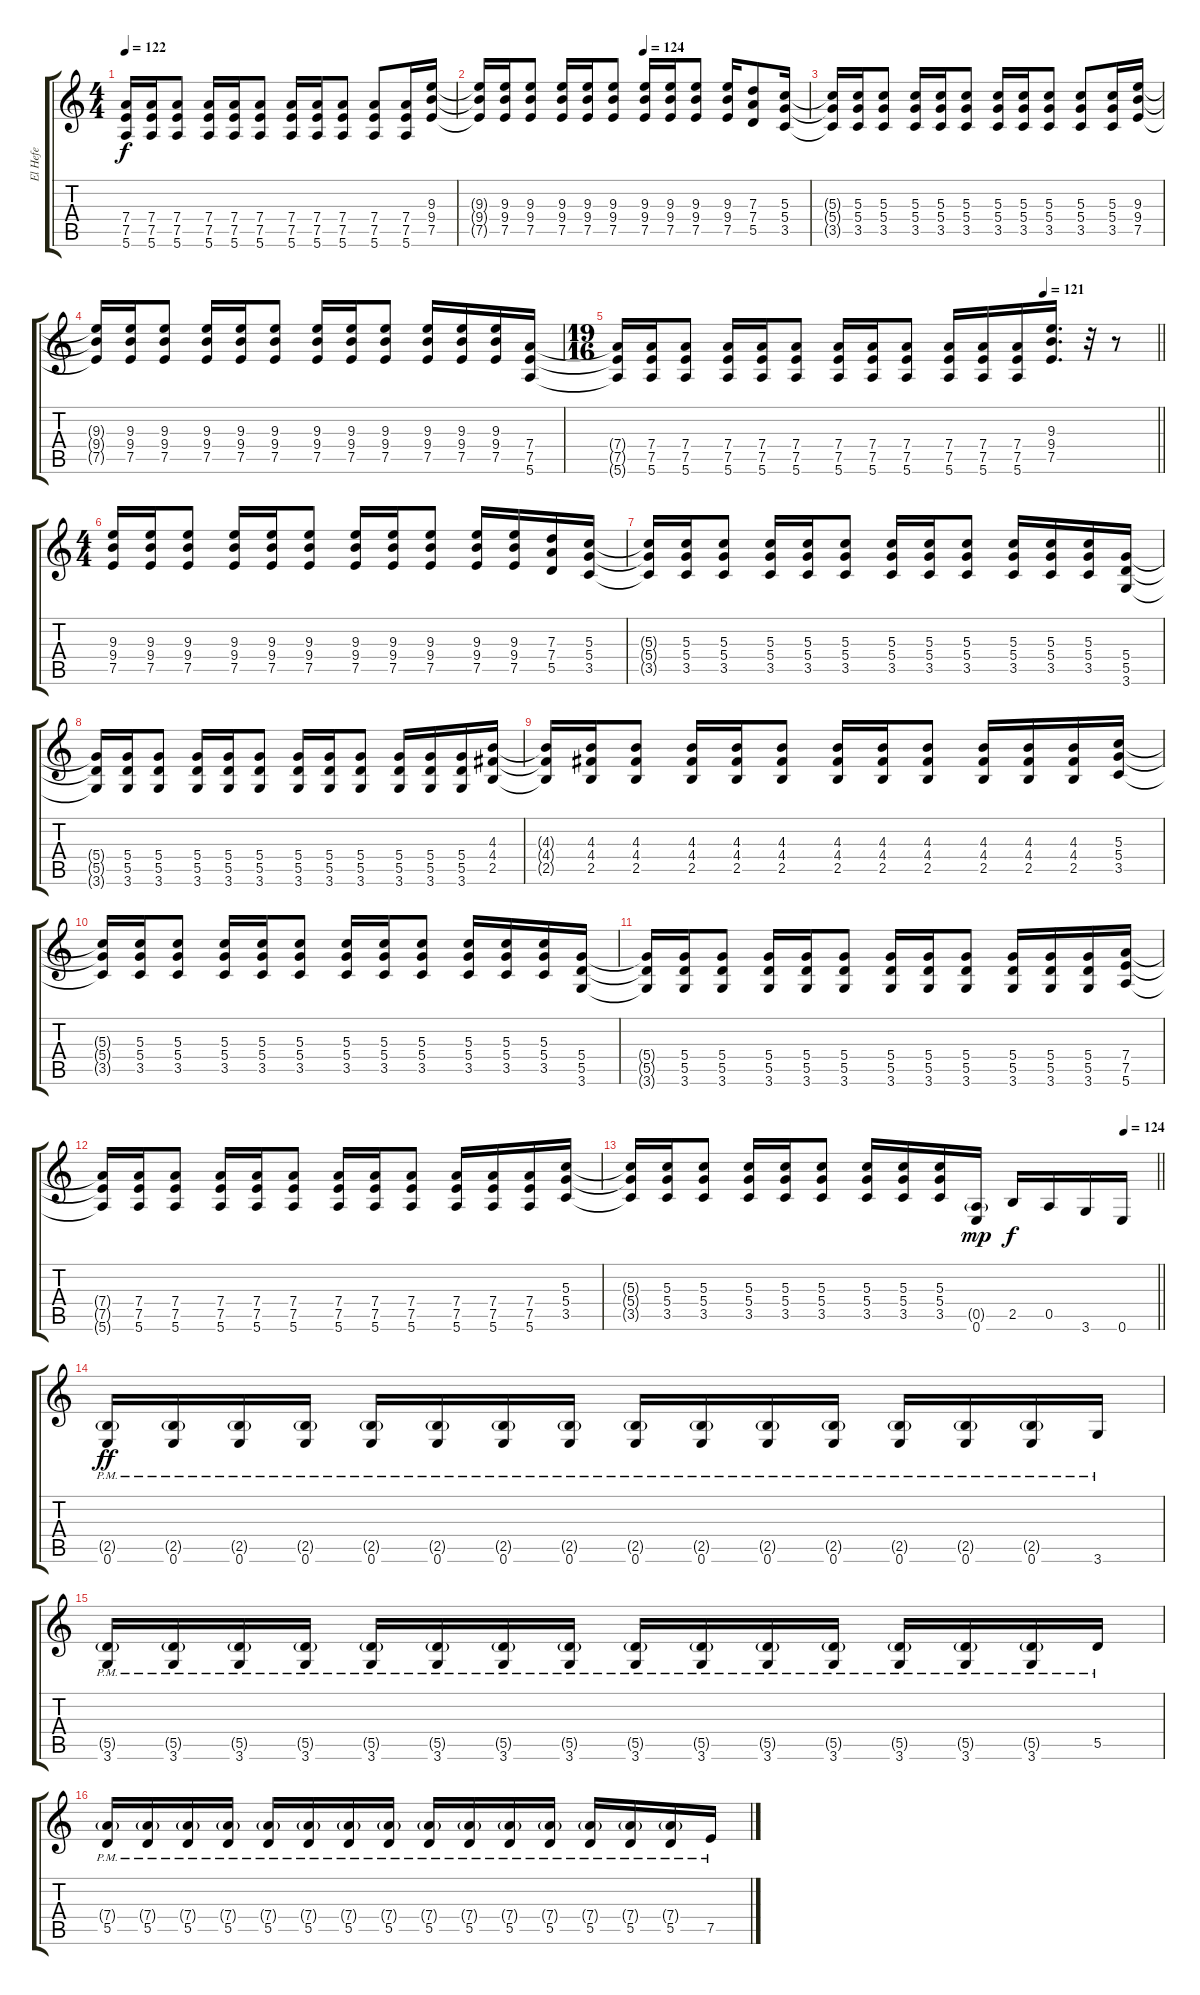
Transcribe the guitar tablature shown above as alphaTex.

\track ("El Hefe" "El Hefe") {instrument distortionguitar}
\staff {score tabs}
\tuning (E4 B3 G3 D3 A2 E2) {hide}
\ts (4 4)
\tempo 122
\clef g2
\ks c
(7.4{t} 7.5{t} 5.6{t}).16{dy f} (7.4 7.5 5.6).16 (7.4 7.5 5.6).8 (7.4 7.5 5.6).16 (7.4 7.5 5.6).16 (7.4 7.5 5.6).8 (7.4 7.5 5.6).16 (7.4 7.5 5.6).16 (7.4 7.5 5.6).8 (7.4 7.5 5.6).8 (7.4 7.5 5.6).16 (9.3 9.4 7.5).16 |
\tempo (124 0.5)
(9.3{t} 9.4{t} 7.5{t}).16 (9.3 9.4 7.5).16 (9.3 9.4 7.5).8 (9.3 9.4 7.5).16 (9.3 9.4 7.5).16 (9.3 9.4 7.5).8 (9.3 9.4 7.5).16 (9.3 9.4 7.5).16 (9.3 9.4 7.5).8 (9.3 9.4 7.5).16 (7.3 7.4 5.5).8 (5.3 5.4 3.5).16 |
(5.3{t} 5.4{t} 3.5{t}).16 (5.3 5.4 3.5).16 (5.3 5.4 3.5).8 (5.3 5.4 3.5).16 (5.3 5.4 3.5).16 (5.3 5.4 3.5).8 (5.3 5.4 3.5).16 (5.3 5.4 3.5).16 (5.3 5.4 3.5).8 (5.3 5.4 3.5).8 (5.3 5.4 3.5).16 (9.3 9.4 7.5).16 |
(9.3{t} 9.4{t} 7.5{t}).16 (9.3 9.4 7.5).16 (9.3 9.4 7.5).8 (9.3 9.4 7.5).16 (9.3 9.4 7.5).16 (9.3 9.4 7.5).8 (9.3 9.4 7.5).16 (9.3 9.4 7.5).16 (9.3 9.4 7.5).8 (9.3 9.4 7.5).16 (9.3 9.4 7.5).16 (9.3 9.4 7.5).16 (7.4 7.5 5.6).16 |
\ts (19 16)
\tempo (121 0.7894736842105263)
\barLineRight lightlight
(7.4{t} 7.5{t} 5.6{t}).16 (7.4 7.5 5.6).16 (7.4 7.5 5.6).8 (7.4 7.5 5.6).16 (7.4 7.5 5.6).16 (7.4 7.5 5.6).8 (7.4 7.5 5.6).16 (7.4 7.5 5.6).16 (7.4 7.5 5.6).8 (7.4 7.5 5.6).16 (7.4 7.5 5.6).16 (7.4 7.5 5.6).16 (9.3 9.4 7.5).16{d} r.32 r.8 |
\ts (4 4)
\section ("" "")
(9.3 9.4 7.5).16 (9.3 9.4 7.5).16 (9.3 9.4 7.5).8 (9.3 9.4 7.5).16 (9.3 9.4 7.5).16 (9.3 9.4 7.5).8 (9.3 9.4 7.5).16 (9.3 9.4 7.5).16 (9.3 9.4 7.5).8 (9.3 9.4 7.5).16 (9.3 9.4 7.5).16 (7.3 7.4 5.5).16 (5.3 5.4 3.5).16 |
(5.3{t} 5.4{t} 3.5{t}).16 (5.3 5.4 3.5).16 (5.3 5.4 3.5).8 (5.3 5.4 3.5).16 (5.3 5.4 3.5).16 (5.3 5.4 3.5).8 (5.3 5.4 3.5).16 (5.3 5.4 3.5).16 (5.3 5.4 3.5).8 (5.3 5.4 3.5).16 (5.3 5.4 3.5).16 (5.3 5.4 3.5).16 (5.4 5.5 3.6).16 |
(5.4{t} 5.5{t} 3.6{t}).16 (5.4 5.5 3.6).16 (5.4 5.5 3.6).8 (5.4 5.5 3.6).16 (5.4 5.5 3.6).16 (5.4 5.5 3.6).8 (5.4 5.5 3.6).16 (5.4 5.5 3.6).16 (5.4 5.5 3.6).8 (5.4 5.5 3.6).16 (5.4 5.5 3.6).16 (5.4 5.5 3.6).16 (4.3 4.4 2.5).16 |
(4.3{t} 4.4{t} 2.5{t}).16 (4.3 4.4 2.5).16 (4.3 4.4 2.5).8 (4.3 4.4 2.5).16 (4.3 4.4 2.5).16 (4.3 4.4 2.5).8 (4.3 4.4 2.5).16 (4.3 4.4 2.5).16 (4.3 4.4 2.5).8 (4.3 4.4 2.5).16 (4.3 4.4 2.5).16 (4.3 4.4 2.5).16 (5.3 5.4 3.5).16 |
(5.3{t} 5.4{t} 3.5{t}).16 (5.3 5.4 3.5).16 (5.3 5.4 3.5).8 (5.3 5.4 3.5).16 (5.3 5.4 3.5).16 (5.3 5.4 3.5).8 (5.3 5.4 3.5).16 (5.3 5.4 3.5).16 (5.3 5.4 3.5).8 (5.3 5.4 3.5).16 (5.3 5.4 3.5).16 (5.3 5.4 3.5).16 (5.4 5.5 3.6).16 |
(5.4{t} 5.5{t} 3.6{t}).16 (5.4 5.5 3.6).16 (5.4 5.5 3.6).8 (5.4 5.5 3.6).16 (5.4 5.5 3.6).16 (5.4 5.5 3.6).8 (5.4 5.5 3.6).16 (5.4 5.5 3.6).16 (5.4 5.5 3.6).8 (5.4 5.5 3.6).16 (5.4 5.5 3.6).16 (5.4 5.5 3.6).16 (7.4 7.5 5.6).16 |
(7.4{t} 7.5{t} 5.6{t}).16 (7.4 7.5 5.6).16 (7.4 7.5 5.6).8 (7.4 7.5 5.6).16 (7.4 7.5 5.6).16 (7.4 7.5 5.6).8 (7.4 7.5 5.6).16 (7.4 7.5 5.6).16 (7.4 7.5 5.6).8 (7.4 7.5 5.6).16 (7.4 7.5 5.6).16 (7.4 7.5 5.6).16 (5.3 5.4 3.5).16 |
\tempo (124 0.9375)
\barLineRight lightlight
(5.3{t} 5.4{t} 3.5{t}).16 (5.3 5.4 3.5).16 (5.3 5.4 3.5).8 (5.3 5.4 3.5).16 (5.3 5.4 3.5).16 (5.3 5.4 3.5).8 (5.3 5.4 3.5).16 (5.3 5.4 3.5).16 (5.3 5.4 3.5).16 (0.5{g} 0.6).16{dy mp} 2.5.16{dy f} 0.5.16 3.6.16 0.6.16 |
\section ("" "")
(2.5{g pm} 0.6{pm}).16{dy ff} (2.5{g pm} 0.6{pm}).16 (2.5{g pm} 0.6{pm}).16 (2.5{g pm} 0.6{pm}).16 (2.5{g pm} 0.6{pm}).16 (2.5{g pm} 0.6{pm}).16 (2.5{g pm} 0.6{pm}).16 (2.5{g pm} 0.6{pm}).16 (2.5{g pm} 0.6{pm}).16 (2.5{g pm} 0.6{pm}).16 (2.5{g pm} 0.6{pm}).16 (2.5{g pm} 0.6{pm}).16 (2.5{g pm} 0.6{pm}).16 (2.5{g pm} 0.6{pm}).16 (2.5{g pm} 0.6{pm}).16 3.6{pm}.16 |
(5.5{g pm} 3.6{pm}).16 (5.5{g pm} 3.6{pm}).16 (5.5{g pm} 3.6{pm}).16 (5.5{g pm} 3.6{pm}).16 (5.5{g pm} 3.6{pm}).16 (5.5{g pm} 3.6{pm}).16 (5.5{g pm} 3.6{pm}).16 (5.5{g pm} 3.6{pm}).16 (5.5{g pm} 3.6{pm}).16 (5.5{g pm} 3.6{pm}).16 (5.5{g pm} 3.6{pm}).16 (5.5{g pm} 3.6{pm}).16 (5.5{g pm} 3.6{pm}).16 (5.5{g pm} 3.6{pm}).16 (5.5{g pm} 3.6{pm}).16 5.5{pm}.16 |
(7.4{g pm} 5.5{pm}).16 (7.4{g pm} 5.5{pm}).16 (7.4{g pm} 5.5{pm}).16 (7.4{g pm} 5.5{pm}).16 (7.4{g pm} 5.5{pm}).16 (7.4{g pm} 5.5{pm}).16 (7.4{g pm} 5.5{pm}).16 (7.4{g pm} 5.5{pm}).16 (7.4{g pm} 5.5{pm}).16 (7.4{g pm} 5.5{pm}).16 (7.4{g pm} 5.5{pm}).16 (7.4{g pm} 5.5{pm}).16 (7.4{g pm} 5.5{pm}).16 (7.4{g pm} 5.5{pm}).16 (7.4{g pm} 5.5{pm}).16 7.5{pm}.16
